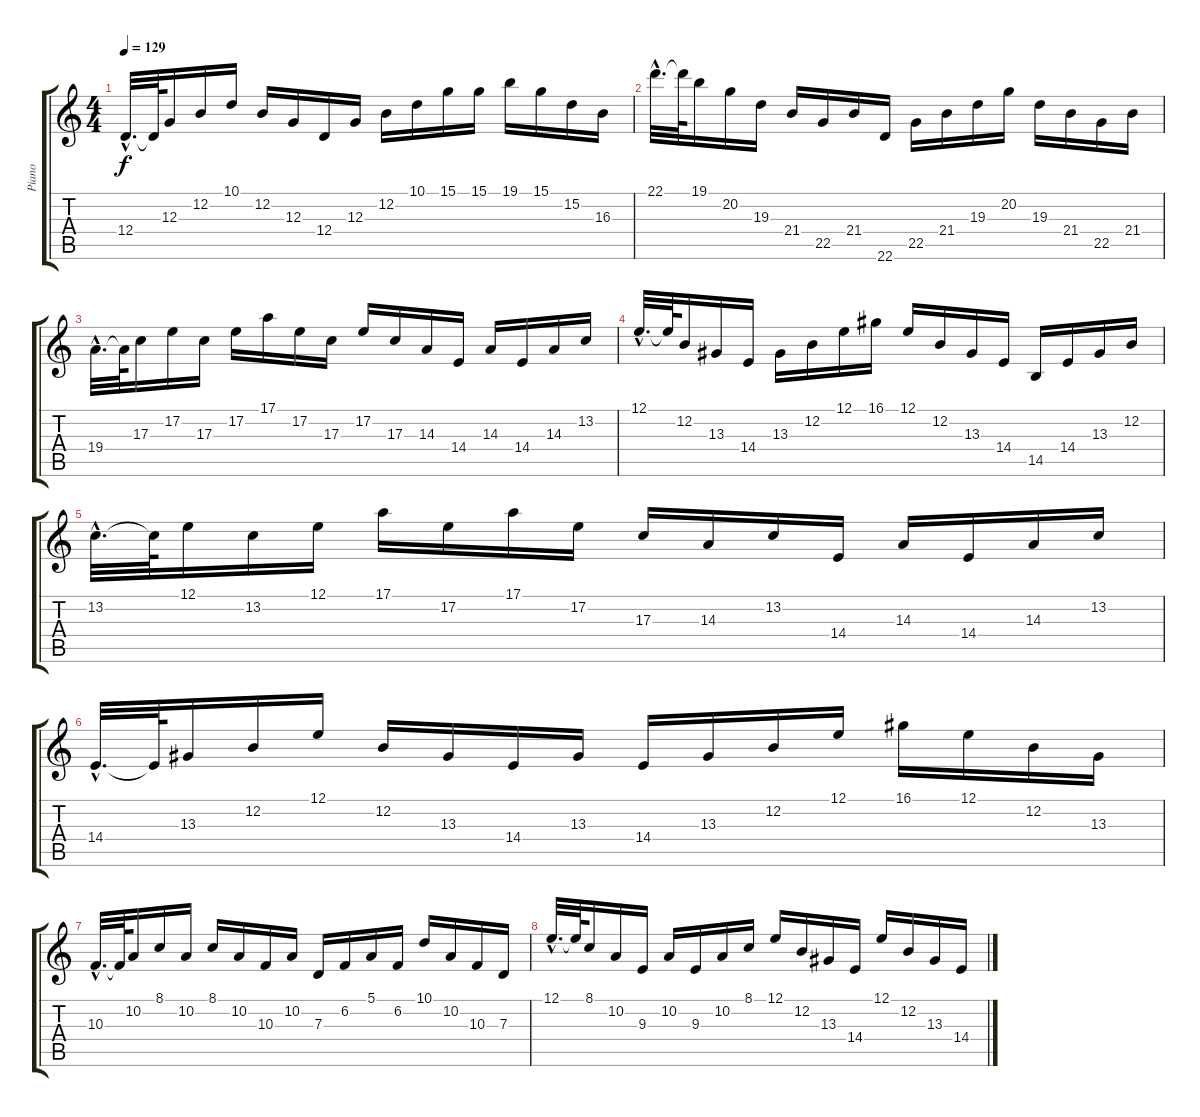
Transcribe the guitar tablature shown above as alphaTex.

\track ("Piano" "Piano") {instrument acousticgrandpiano}
\staff {score tabs}
\tuning (E4 B3 G3 D3 A2 E2) {hide}
\ts (4 4)
\tempo 129
\clef g2
\ks c
12.4{hac}.32{d dy f} 12.4{t}.64 12.3.16 12.2.16 10.1.16 12.2.16 12.3.16 12.4.16 12.3.16 12.2.16 10.1.16 15.1.16 15.1.16 19.1.16 15.1.16 15.2.16 16.3.16 |
22.1{hac}.32{d} 22.1{t}.64 19.1.16 20.2.16 19.3.16 21.4.16 22.5.16 21.4.16 22.6.16 22.5.16 21.4.16 19.3.16 20.2.16 19.3.16 21.4.16 22.5.16 21.4.16 |
19.4{hac}.32{d} 19.4{t}.64 17.3.16 17.2.16 17.3.16 17.2.16 17.1.16 17.2.16 17.3.16 17.2.16 17.3.16 14.3.16 14.4.16 14.3.16 14.4.16 14.3.16 13.2.16 |
12.1{hac}.32{d} 12.1{t}.64 12.2.16 13.3.16 14.4.16 13.3.16 12.2.16 12.1.16 16.1.16 12.1.16 12.2.16 13.3.16 14.4.16 14.5.16 14.4.16 13.3.16 12.2.16 |
13.2{hac}.32{d} 13.2{t}.64 12.1.16 13.2.16 12.1.16 17.1.16 17.2.16 17.1.16 17.2.16 17.3.16 14.3.16 13.2.16 14.4.16 14.3.16 14.4.16 14.3.16 13.2.16 |
14.4{hac}.32{d} 14.4{t}.64 13.3.16 12.2.16 12.1.16 12.2.16 13.3.16 14.4.16 13.3.16 14.4.16 13.3.16 12.2.16 12.1.16 16.1.16 12.1.16 12.2.16 13.3.16 |
10.3{hac}.32{d} 10.3{t}.64 10.2.16 8.1.16 10.2.16 8.1.16 10.2.16 10.3.16 10.2.16 7.3.16 6.2.16 5.1.16 6.2.16 10.1.16 10.2.16 10.3.16 7.3.16 |
12.1{hac}.32{d} 12.1{t}.64 8.1.16 10.2.16 9.3.16 10.2.16 9.3.16 10.2.16 8.1.16 12.1.16 12.2.16 13.3.16 14.4.16 12.1.16 12.2.16 13.3.16 14.4.16
